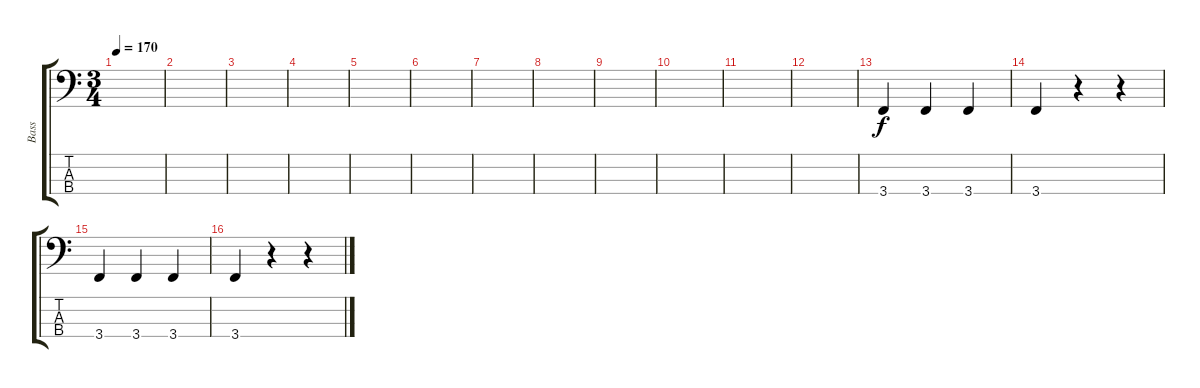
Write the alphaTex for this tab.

\track ("Bass" "Bass") {instrument electricbassfinger}
\staff {score tabs}
\tuning (G2 D2 A1 D1) {hide}
\ts (3 4)
\tempo 170
\clef f4
\ks c
|
|
|
|
|
|
|
|
|
|
|
|
3.4.4 3.4.4 3.4.4 |
3.4.4 r.4 r.4 |
3.4.4 3.4.4 3.4.4 |
3.4.4 r.4 r.4
